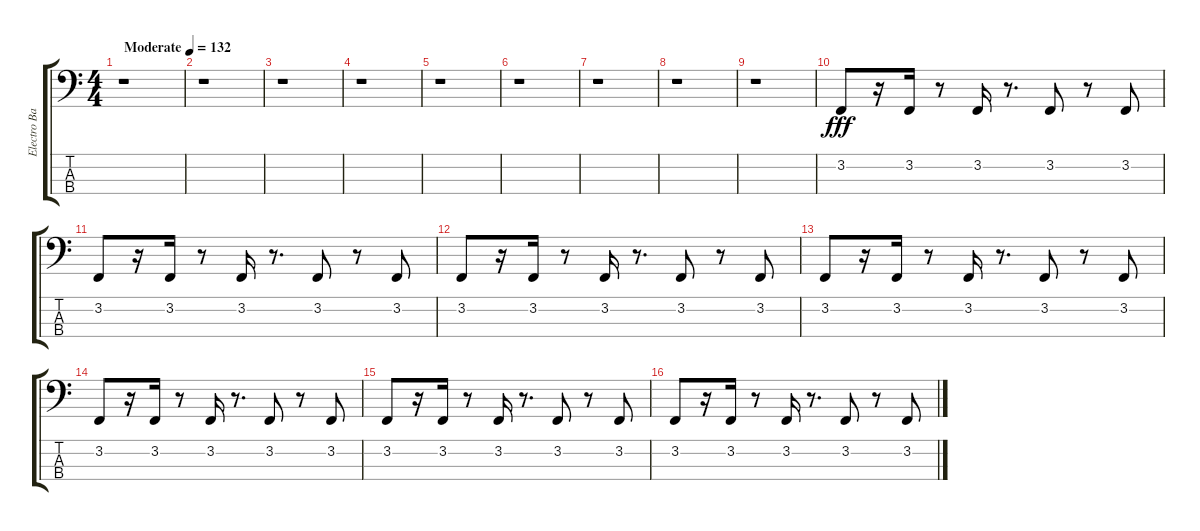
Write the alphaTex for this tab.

\track ("Electro Bass" "Electro Ba") {instrument lead8bassandlead}
\staff {score tabs}
\tuning (G2 D2 A1 E1) {hide}
\ts (4 4)
\tempo (132 "Moderate")
\clef f4
\ks c
r.1{dy fff instrument lead8bassandlead} |
r.1 |
r.1 |
r.1 |
r.1 |
r.1 |
r.1 |
r.1 |
r.1 |
3.2.8 r.16 3.2.16 r.8 3.2.16 r.8{d} 3.2.8 r.8 3.2.8 |
3.2.8 r.16 3.2.16 r.8 3.2.16 r.8{d} 3.2.8 r.8 3.2.8 |
3.2.8 r.16 3.2.16 r.8 3.2.16 r.8{d} 3.2.8 r.8 3.2.8 |
3.2.8 r.16 3.2.16 r.8 3.2.16 r.8{d} 3.2.8 r.8 3.2.8 |
3.2.8 r.16 3.2.16 r.8 3.2.16 r.8{d} 3.2.8 r.8 3.2.8 |
3.2.8 r.16 3.2.16 r.8 3.2.16 r.8{d} 3.2.8 r.8 3.2.8 |
3.2.8 r.16 3.2.16 r.8 3.2.16 r.8{d} 3.2.8 r.8 3.2.8
